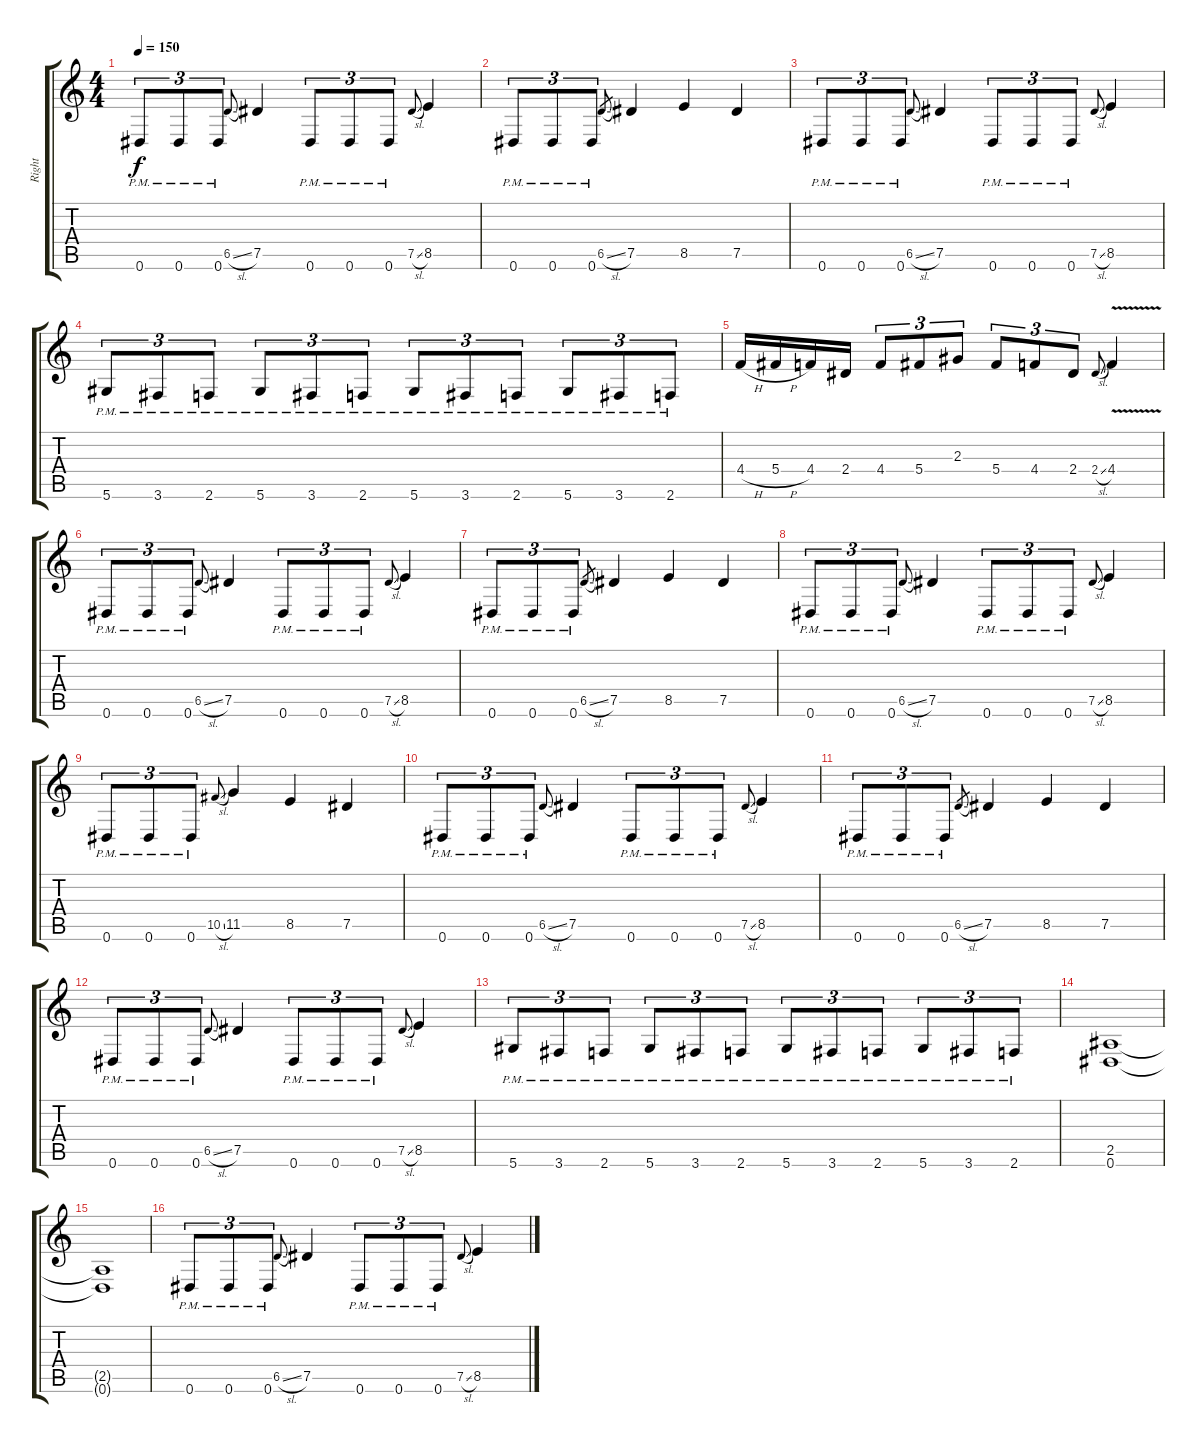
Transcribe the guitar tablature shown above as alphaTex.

\track ("Right" "Right") {instrument distortionguitar}
\staff {score tabs}
\tuning (Eb4 Bb3 Gb3 Db3 Ab2 Eb2) {hide}
\ts (4 4)
\tempo 150
\clef g2
\ks c
0.6{pm}.8{tu (3 2) dy f} 0.6{pm}.8{tu (3 2)} 0.6{pm}.8{tu (3 2)} 6.5{sl}.8{gr onbeat} 7.5.4 0.6{pm}.8{tu (3 2)} 0.6{pm}.8{tu (3 2)} 0.6{pm}.8{tu (3 2)} 7.5{sl}.8{gr onbeat} 8.5.4 |
0.6{pm}.8{tu (3 2)} 0.6{pm}.8{tu (3 2)} 0.6{pm}.8{tu (3 2)} 6.5{sl}.8{gr} 7.5.4 8.5.4 7.5.4 |
0.6{pm}.8{tu (3 2)} 0.6{pm}.8{tu (3 2)} 0.6{pm}.8{tu (3 2)} 6.5{sl}.8{gr onbeat} 7.5.4 0.6{pm}.8{tu (3 2)} 0.6{pm}.8{tu (3 2)} 0.6{pm}.8{tu (3 2)} 7.5{sl}.8{gr onbeat} 8.5.4 |
5.6{pm}.8{tu (3 2)} 3.6{pm}.8{tu (3 2)} 2.6{pm}.8{tu (3 2)} 5.6{pm}.8{tu (3 2)} 3.6{pm}.8{tu (3 2)} 2.6{pm}.8{tu (3 2)} 5.6{pm}.8{tu (3 2)} 3.6{pm}.8{tu (3 2)} 2.6{pm}.8{tu (3 2)} 5.6{pm}.8{tu (3 2)} 3.6{pm}.8{tu (3 2)} 2.6{pm}.8{tu (3 2)} |
4.4{h}.16 5.4{h}.16 4.4.16 2.4.16 4.4.8{tu (3 2)} 5.4.8{tu (3 2)} 2.3.8{tu (3 2)} 5.4.8{tu (3 2)} 4.4.8{tu (3 2)} 2.4.8{tu (3 2)} 2.4{sl}.8{gr onbeat} 4.4{v}.4 |
0.6{pm}.8{tu (3 2)} 0.6{pm}.8{tu (3 2)} 0.6{pm}.8{tu (3 2)} 6.5{sl}.8{gr onbeat} 7.5.4 0.6{pm}.8{tu (3 2)} 0.6{pm}.8{tu (3 2)} 0.6{pm}.8{tu (3 2)} 7.5{sl}.8{gr onbeat} 8.5.4 |
0.6{pm}.8{tu (3 2)} 0.6{pm}.8{tu (3 2)} 0.6{pm}.8{tu (3 2)} 6.5{sl}.8{gr} 7.5.4 8.5.4 7.5.4 |
0.6{pm}.8{tu (3 2)} 0.6{pm}.8{tu (3 2)} 0.6{pm}.8{tu (3 2)} 6.5{sl}.8{gr onbeat} 7.5.4 0.6{pm}.8{tu (3 2)} 0.6{pm}.8{tu (3 2)} 0.6{pm}.8{tu (3 2)} 7.5{sl}.8{gr onbeat} 8.5.4 |
0.6{pm}.8{tu (3 2)} 0.6{pm}.8{tu (3 2)} 0.6{pm}.8{tu (3 2)} 10.5{sl}.8{gr onbeat} 11.5.4 8.5.4 7.5.4 |
0.6{pm}.8{tu (3 2)} 0.6{pm}.8{tu (3 2)} 0.6{pm}.8{tu (3 2)} 6.5{sl}.8{gr onbeat} 7.5.4 0.6{pm}.8{tu (3 2)} 0.6{pm}.8{tu (3 2)} 0.6{pm}.8{tu (3 2)} 7.5{sl}.8{gr onbeat} 8.5.4 |
0.6{pm}.8{tu (3 2)} 0.6{pm}.8{tu (3 2)} 0.6{pm}.8{tu (3 2)} 6.5{sl}.8{gr} 7.5.4 8.5.4 7.5.4 |
0.6{pm}.8{tu (3 2)} 0.6{pm}.8{tu (3 2)} 0.6{pm}.8{tu (3 2)} 6.5{sl}.8{gr onbeat} 7.5.4 0.6{pm}.8{tu (3 2)} 0.6{pm}.8{tu (3 2)} 0.6{pm}.8{tu (3 2)} 7.5{sl}.8{gr onbeat} 8.5.4 |
5.6{pm}.8{tu (3 2)} 3.6{pm}.8{tu (3 2)} 2.6{pm}.8{tu (3 2)} 5.6{pm}.8{tu (3 2)} 3.6{pm}.8{tu (3 2)} 2.6{pm}.8{tu (3 2)} 5.6{pm}.8{tu (3 2)} 3.6{pm}.8{tu (3 2)} 2.6{pm}.8{tu (3 2)} 5.6{pm}.8{tu (3 2)} 3.6{pm}.8{tu (3 2)} 2.6{pm}.8{tu (3 2)} |
(2.5 0.6).1 |
(2.5{t} 0.6{t}).1 |
0.6{pm}.8{tu (3 2)} 0.6{pm}.8{tu (3 2)} 0.6{pm}.8{tu (3 2)} 6.5{sl}.8{gr onbeat} 7.5.4 0.6{pm}.8{tu (3 2)} 0.6{pm}.8{tu (3 2)} 0.6{pm}.8{tu (3 2)} 7.5{sl}.8{gr onbeat} 8.5.4
